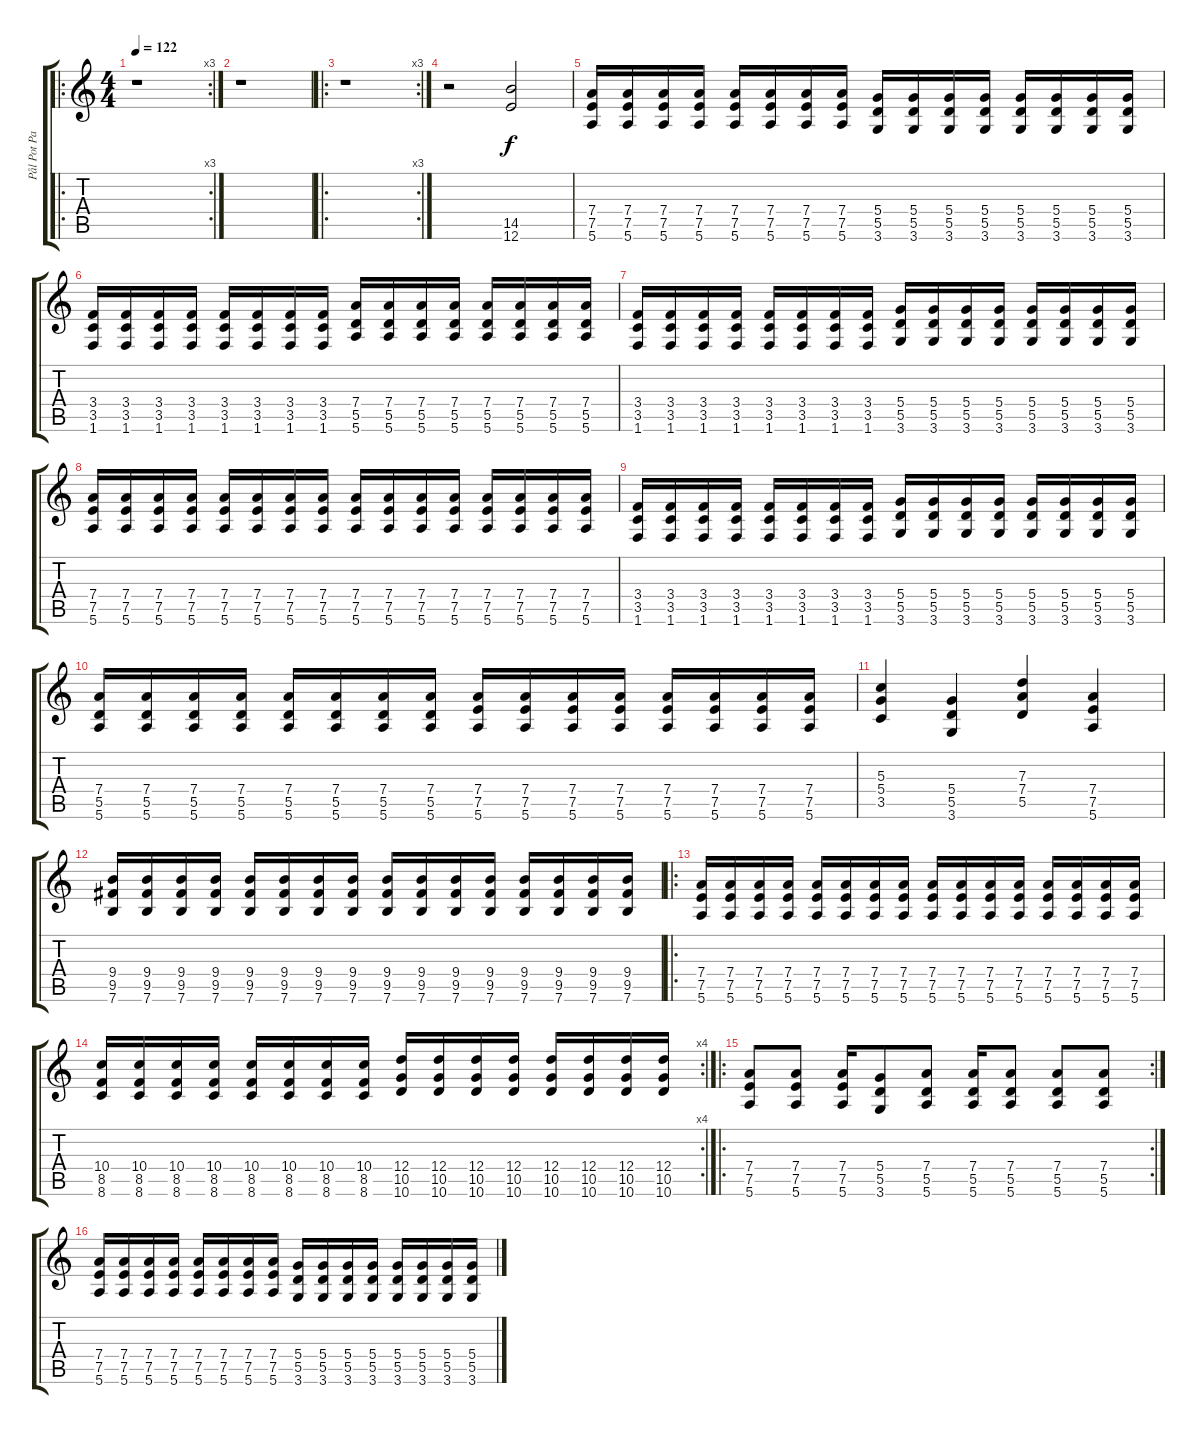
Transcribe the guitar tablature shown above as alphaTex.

\track ("Pål Pot Pamparius" "Pål Pot Pa") {instrument overdrivenguitar}
\staff {score tabs}
\tuning (E4 B3 G3 D3 A2 E2) {hide}
\ro
\rc 3
\ts (4 4)
\tempo 122
\clef g2
\ks c
r.1{dy f instrument overdrivenguitar} |
r.1 |
\ro
\rc 3
r.1 |
r.2 (14.5 12.6).2 |
(7.4 7.5 5.6).16 (7.4 7.5 5.6).16 (7.4 7.5 5.6).16 (7.4 7.5 5.6).16 (7.4 7.5 5.6).16 (7.4 7.5 5.6).16 (7.4 7.5 5.6).16 (7.4 7.5 5.6).16 (5.4 5.5 3.6).16 (5.4 5.5 3.6).16 (5.4 5.5 3.6).16 (5.4 5.5 3.6).16 (5.4 5.5 3.6).16 (5.4 5.5 3.6).16 (5.4 5.5 3.6).16 (5.4 5.5 3.6).16 |
(3.4 3.5 1.6).16 (3.4 3.5 1.6).16 (3.4 3.5 1.6).16 (3.4 3.5 1.6).16 (3.4 3.5 1.6).16 (3.4 3.5 1.6).16 (3.4 3.5 1.6).16 (3.4 3.5 1.6).16 (7.4 5.5 5.6).16 (7.4 5.5 5.6).16 (7.4 5.5 5.6).16 (7.4 5.5 5.6).16 (7.4 5.5 5.6).16 (7.4 5.5 5.6).16 (7.4 5.5 5.6).16 (7.4 5.5 5.6).16 |
(3.4 3.5 1.6).16 (3.4 3.5 1.6).16 (3.4 3.5 1.6).16 (3.4 3.5 1.6).16 (3.4 3.5 1.6).16 (3.4 3.5 1.6).16 (3.4 3.5 1.6).16 (3.4 3.5 1.6).16 (5.4 5.5 3.6).16 (5.4 5.5 3.6).16 (5.4 5.5 3.6).16 (5.4 5.5 3.6).16 (5.4 5.5 3.6).16 (5.4 5.5 3.6).16 (5.4 5.5 3.6).16 (5.4 5.5 3.6).16 |
(7.4 7.5 5.6).16 (7.4 7.5 5.6).16 (7.4 7.5 5.6).16 (7.4 7.5 5.6).16 (7.4 7.5 5.6).16 (7.4 7.5 5.6).16 (7.4 7.5 5.6).16 (7.4 7.5 5.6).16 (7.4 7.5 5.6).16 (7.4 7.5 5.6).16 (7.4 7.5 5.6).16 (7.4 7.5 5.6).16 (7.4 7.5 5.6).16 (7.4 7.5 5.6).16 (7.4 7.5 5.6).16 (7.4 7.5 5.6).16 |
(3.4 3.5 1.6).16 (3.4 3.5 1.6).16 (3.4 3.5 1.6).16 (3.4 3.5 1.6).16 (3.4 3.5 1.6).16 (3.4 3.5 1.6).16 (3.4 3.5 1.6).16 (3.4 3.5 1.6).16 (5.4 5.5 3.6).16 (5.4 5.5 3.6).16 (5.4 5.5 3.6).16 (5.4 5.5 3.6).16 (5.4 5.5 3.6).16 (5.4 5.5 3.6).16 (5.4 5.5 3.6).16 (5.4 5.5 3.6).16 |
(7.4 5.5 5.6).16 (7.4 5.5 5.6).16 (7.4 5.5 5.6).16 (7.4 5.5 5.6).16 (7.4 5.5 5.6).16 (7.4 5.5 5.6).16 (7.4 5.5 5.6).16 (7.4 5.5 5.6).16 (7.4 7.5 5.6).16 (7.4 7.5 5.6).16 (7.4 7.5 5.6).16 (7.4 7.5 5.6).16 (7.4 7.5 5.6).16 (7.4 7.5 5.6).16 (7.4 7.5 5.6).16 (7.4 7.5 5.6).16 |
(5.3 5.4 3.5).4 (5.4 5.5 3.6).4 (7.3 7.4 5.5).4 (7.4 7.5 5.6).4 |
(9.4 9.5 7.6).16 (9.4 9.5 7.6).16 (9.4 9.5 7.6).16 (9.4 9.5 7.6).16 (9.4 9.5 7.6).16 (9.4 9.5 7.6).16 (9.4 9.5 7.6).16 (9.4 9.5 7.6).16 (9.4 9.5 7.6).16 (9.4 9.5 7.6).16 (9.4 9.5 7.6).16 (9.4 9.5 7.6).16 (9.4 9.5 7.6).16 (9.4 9.5 7.6).16 (9.4 9.5 7.6).16 (9.4 9.5 7.6).16 |
\ro
(7.4 7.5 5.6).16 (7.4 7.5 5.6).16 (7.4 7.5 5.6).16 (7.4 7.5 5.6).16 (7.4 7.5 5.6).16 (7.4 7.5 5.6).16 (7.4 7.5 5.6).16 (7.4 7.5 5.6).16 (7.4 7.5 5.6).16 (7.4 7.5 5.6).16 (7.4 7.5 5.6).16 (7.4 7.5 5.6).16 (7.4 7.5 5.6).16 (7.4 7.5 5.6).16 (7.4 7.5 5.6).16 (7.4 7.5 5.6).16 |
\rc 4
(10.4 8.5 8.6).16 (10.4 8.5 8.6).16 (10.4 8.5 8.6).16 (10.4 8.5 8.6).16 (10.4 8.5 8.6).16 (10.4 8.5 8.6).16 (10.4 8.5 8.6).16 (10.4 8.5 8.6).16 (12.4 10.5 10.6).16 (12.4 10.5 10.6).16 (12.4 10.5 10.6).16 (12.4 10.5 10.6).16 (12.4 10.5 10.6).16 (12.4 10.5 10.6).16 (12.4 10.5 10.6).16 (12.4 10.5 10.6).16 |
\ro
\rc 2
(7.4 7.5 5.6).8 (7.4 7.5 5.6).8 (7.4 7.5 5.6).16 (5.4 5.5 3.6).8 (7.4 5.5 5.6).8 (7.4 5.5 5.6).16 (7.4 5.5 5.6).8 (7.4 5.5 5.6).8 (7.4 5.5 5.6).8 |
(7.4 7.5 5.6).16 (7.4 7.5 5.6).16 (7.4 7.5 5.6).16 (7.4 7.5 5.6).16 (7.4 7.5 5.6).16 (7.4 7.5 5.6).16 (7.4 7.5 5.6).16 (7.4 7.5 5.6).16 (5.4 5.5 3.6).16 (5.4 5.5 3.6).16 (5.4 5.5 3.6).16 (5.4 5.5 3.6).16 (5.4 5.5 3.6).16 (5.4 5.5 3.6).16 (5.4 5.5 3.6).16 (5.4 5.5 3.6).16
